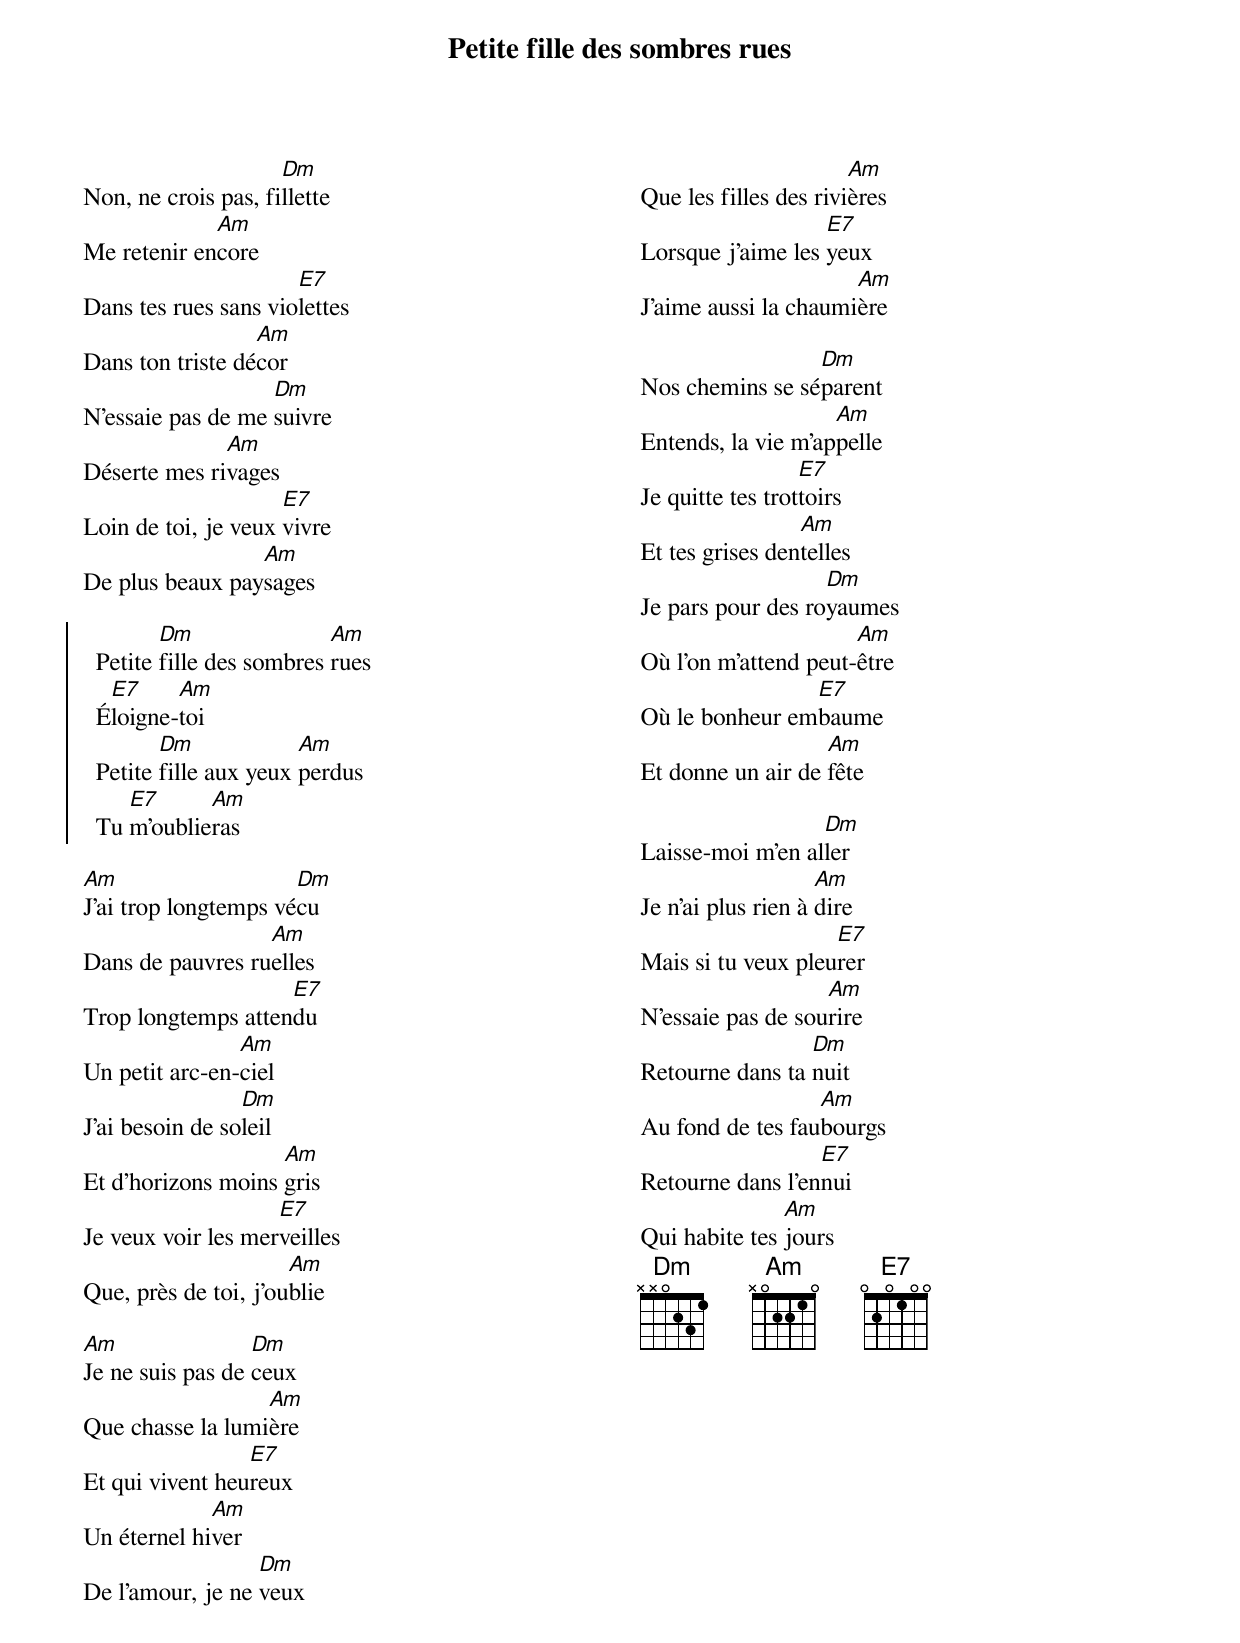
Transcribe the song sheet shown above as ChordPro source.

{title: Petite fille des sombres rues}
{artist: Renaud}
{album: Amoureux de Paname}
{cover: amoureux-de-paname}
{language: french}
{columns: 2}
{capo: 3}
{define: Am frets X 0 2 2 1 0}
{define: Dm frets X X 0 2 3 1}
{define: E7 frets 0 2 0 1 0 0}

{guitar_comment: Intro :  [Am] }
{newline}
Non, ne crois pas, fi[Dm]llette
Me retenir en[Am]core
Dans tes rues sans vio[E7]lettes
Dans ton triste dé[Am]cor
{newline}
N'essaie pas de me [Dm]suivre
Déserte mes ri[Am]vages
Loin de toi, je veux [E7]vivre
De plus beaux pay[Am]sages

{start_of_chorus}
  Petite [Dm]fille des sombres [Am]rues
  É[E7]loigne-[Am]toi
  Petite [Dm]fille aux yeux [Am]perdus
  Tu [E7]m'oublie[Am]ras
{end_of_chorus}

[Am]J'ai trop longtemps vé[Dm]cu
Dans de pauvres ru[Am]elles
Trop longtemps atten[E7]du
Un petit arc-en-[Am]ciel
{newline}
J'ai besoin de so[Dm]leil
Et d'horizons moins [Am]gris
Je veux voir les mer[E7]veilles
Que, près de toi, j'ou[Am]blie

[Am]Je ne suis pas de [Dm]ceux
Que chasse la lumi[Am]ère
Et qui vivent heu[E7]reux
Un éternel hi[Am]ver
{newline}
De l'amour, je ne [Dm]veux
Que les filles des rivi[Am]ères
Lorsque j'aime les [E7]yeux
J'aime aussi la chaumi[Am]ère

Nos chemins se sé[Dm]parent
Entends, la vie m'ap[Am]pelle
Je quitte tes trot[E7]toirs
Et tes grises den[Am]telles
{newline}
Je pars pour des ro[Dm]yaumes
Où l'on m'attend peut-[Am]être
Où le bonheur em[E7]baume
Et donne un air de [Am]fête

Laisse-moi m'en al[Dm]ler
Je n'ai plus rien à [Am]dire
Mais si tu veux pleu[E7]rer
N'essaie pas de sou[Am]rire
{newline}
Retourne dans ta [Dm]nuit
Au fond de tes fau[Am]bourgs
Retourne dans l'en[E7]nui
Qui habite tes [Am]jours
